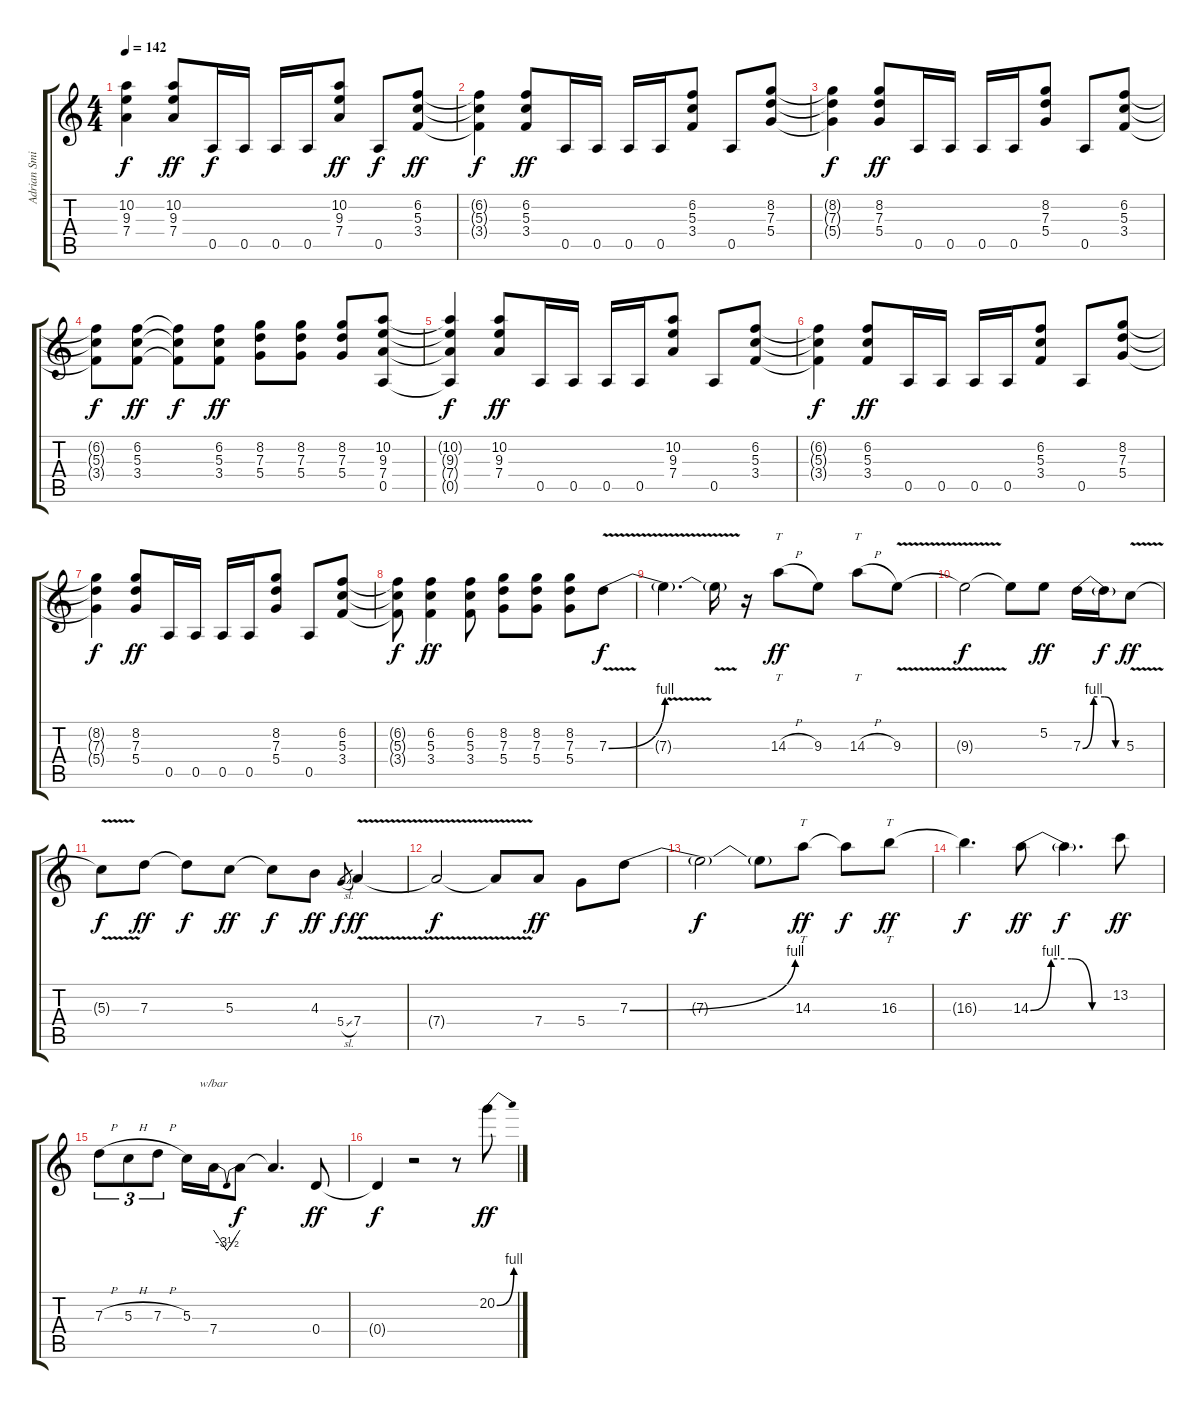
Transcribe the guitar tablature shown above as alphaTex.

\track ("Adrian Smith" "Adrian Smi") {instrument overdrivenguitar}
\staff {score tabs}
\tuning (E4 B3 G3 D3 A2 E2) {hide}
\ts (4 4)
\tempo 142
\clef g2
\ks c
(10.2{t} 9.3{t} 7.4{t}).4{dy f} (10.2 9.3 7.4).8{dy ff} 0.5.16{dy f} 0.5.16 0.5.16 0.5.16 (10.2 9.3 7.4).8{dy ff} 0.5.8{dy f} (6.2 5.3 3.4).8{dy ff} |
(6.2{t} 5.3{t} 3.4{t}).4{dy f} (6.2 5.3 3.4).8{dy ff} 0.5.16 0.5.16 0.5.16 0.5.16 (6.2 5.3 3.4).8 0.5.8 (8.2 7.3 5.4).8 |
(8.2{t} 7.3{t} 5.4{t}).4{dy f} (8.2 7.3 5.4).8{dy ff} 0.5.16 0.5.16 0.5.16 0.5.16 (8.2 7.3 5.4).8 0.5.8 (6.2 5.3 3.4).8 |
(6.2{t} 5.3{t} 3.4{t}).8{dy f} (6.2 5.3 3.4).8{dy ff} (6.2{t} 5.3{t} 3.4{t}).8{dy f} (6.2 5.3 3.4).8{dy ff} (8.2 7.3 5.4).8 (8.2 7.3 5.4).8 (8.2 7.3 5.4).8 (10.2 9.3 7.4 0.5).8 |
(10.2{t} 9.3{t} 7.4{t} 0.5{t}).4{dy f} (10.2 9.3 7.4).8{dy ff} 0.5.16 0.5.16 0.5.16 0.5.16 (10.2 9.3 7.4).8 0.5.8 (6.2 5.3 3.4).8 |
(6.2{t} 5.3{t} 3.4{t}).4{dy f} (6.2 5.3 3.4).8{dy ff} 0.5.16 0.5.16 0.5.16 0.5.16 (6.2 5.3 3.4).8 0.5.8 (8.2 7.3 5.4).8 |
(8.2{t} 7.3{t} 5.4{t}).4{dy f} (8.2 7.3 5.4).8{dy ff} 0.5.16 0.5.16 0.5.16 0.5.16 (8.2 7.3 5.4).8 0.5.8 (6.2 5.3 3.4).8 |
(6.2{t} 5.3{t} 3.4{t}).8{dy f} (6.2 5.3 3.4).4{dy ff} (6.2 5.3 3.4).8 (8.2 7.3 5.4).8 (8.2 7.3 5.4).8 (8.2 7.3 5.4).8 7.3{be (bend 0 0 60 4) v}.8{dy f} |
7.3{v t}.4{d} 7.3{v t}.16 r.16 14.3{h}.8{tt dy ff} 9.3.8 14.3{h}.8{tt} 9.3{v}.8 |
9.3{t}.2{dy f} 9.3{t}.8 5.2.8{dy ff} 7.3{be (custom 0 0 15 4 30 4 45 0 60 0)}.16 7.3{t}.16{dy f} 5.3{v}.8{dy ff} |
5.3{t}.8{dy f} 7.3.8{dy ff} 7.3{t}.8{dy f} 5.3.8{dy ff} 5.3{t}.8{dy f} 4.3.8{dy ff} 5.4{sl}.8{gr dy f} 7.4{v}.4{dy ff} |
7.4{v t}.2{dy f} 7.4{t}.8 7.4.8{dy ff} 5.4.8 7.3{be (bend 0 0 60 4)}.8 |
7.3{t}.2{dy f} 7.3{t}.8 14.3.8{tt dy ff} 14.3{t}.8{dy f} 16.3.8{tt dy ff} |
16.3{t}.4{d dy f} 14.3{be (custom 0 0 15 4 30 4 45 0 60 0)}.8{dy ff} 14.3{t}.4{d dy f} 13.2.8{dy ff} |
7.3{h}.8{tu (3 2)} 5.3{h}.8{tu (3 2)} 7.3{h}.8{tu (3 2)} 5.3.16 7.4.16{tbe (dip default 0 0 30 -14 60 0)} 7.4{t}.8{dy f} 7.4{t}.4{d} 0.4.8{dy ff} |
0.4{t}.4{dy f} r.2 r.8 20.2{be (bend 0 0 60 4)}.8{dy ff}
